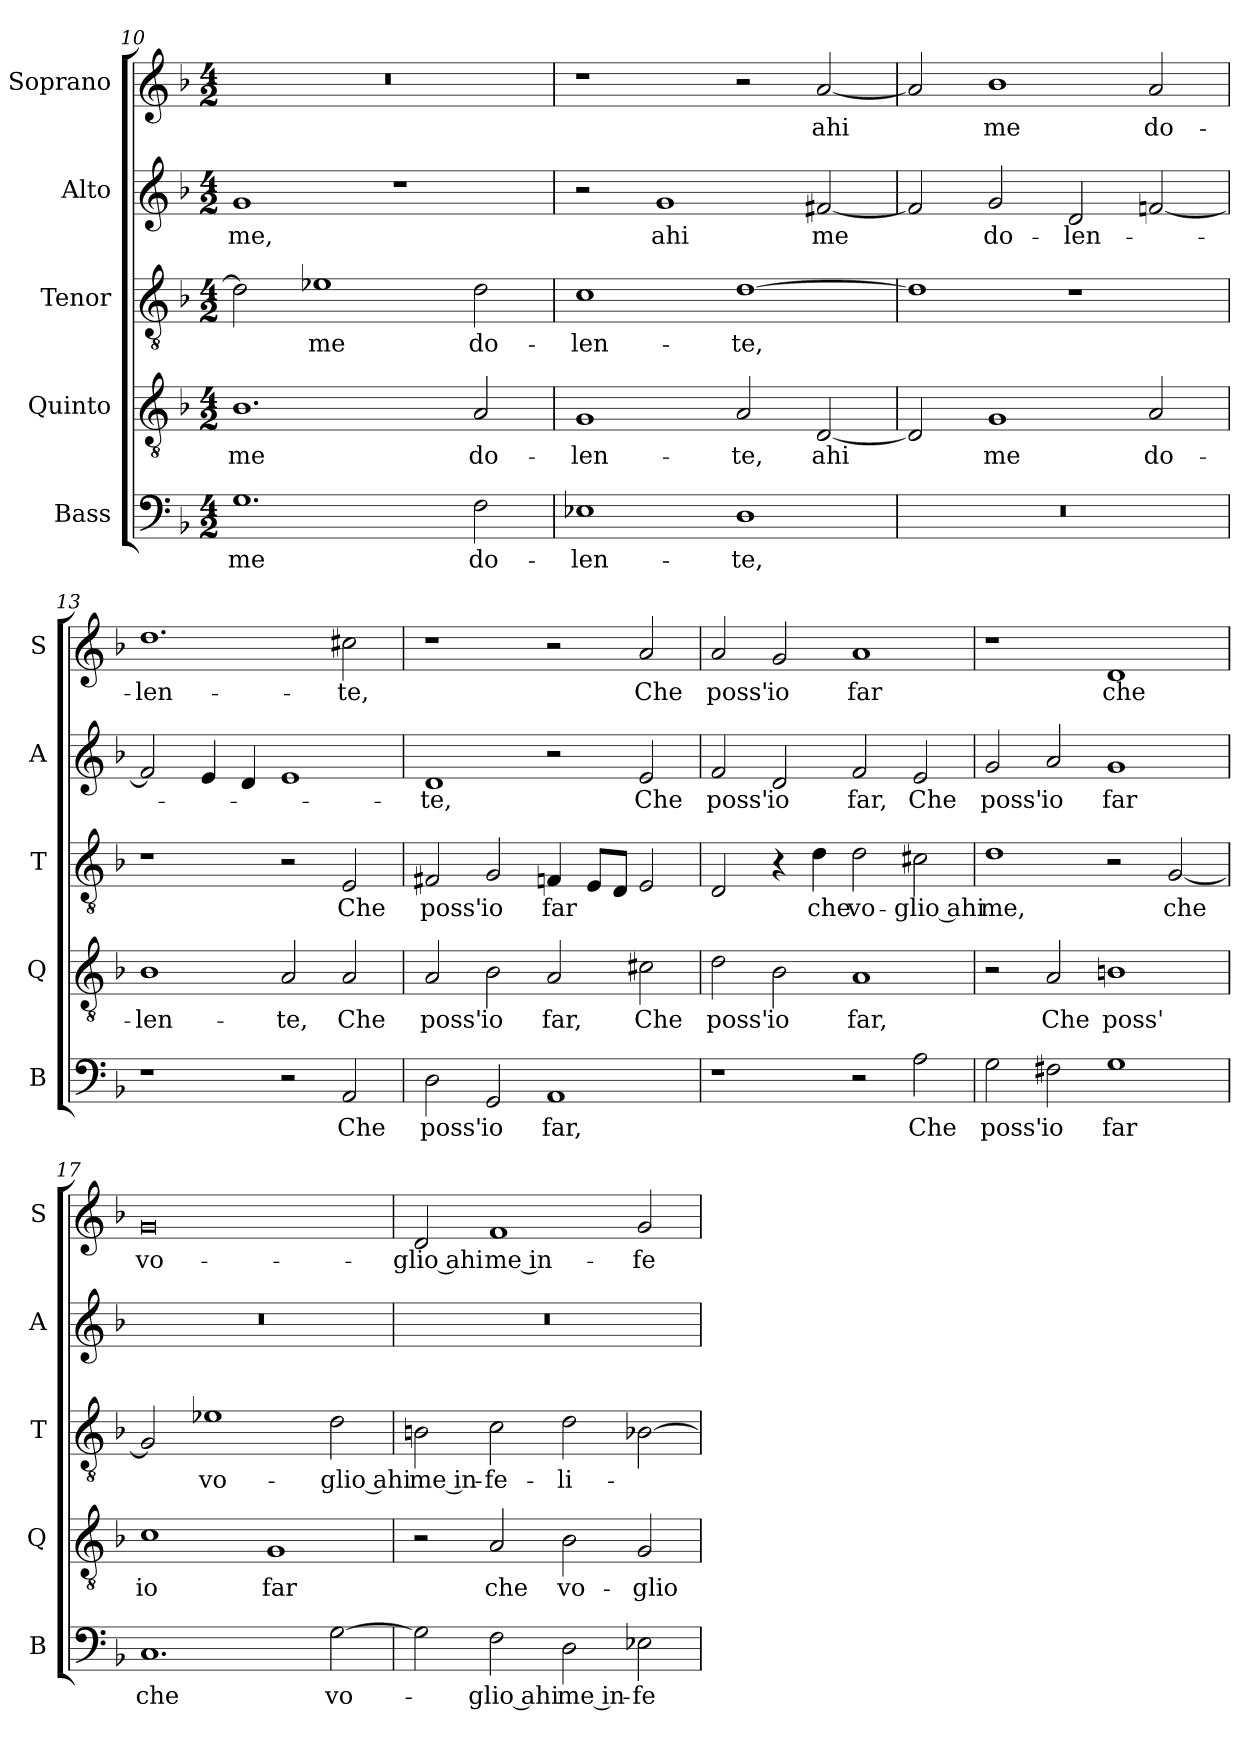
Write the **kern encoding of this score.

**kern	**text	**kern	**text	**kern	**text	**kern	**text	**kern	**text
*part5	*part5	*part4	*part4	*part3	*part3	*part2	*part2	*part1	*part1
*staff5	*staff5	*staff4	*staff4	*staff3	*staff3	*staff2	*staff2	*staff1	*staff1
*I"Bass	*	*I"Quinto	*	*I"Tenor	*	*I"Alto	*	*I"Soprano	*
*I'B	*	*I'Q	*	*I'T	*	*I'A	*	*I'S	*
*clefF4	*	*clefGv2	*	*clefGv2	*	*clefG2	*	*clefG2	*
*k[b-]	*	*k[b-]	*	*k[b-]	*	*k[b-]	*	*k[b-]	*
*F:	*	*F:	*	*F:	*	*F:	*	*F:	*
*M4/2	*	*M4/2	*	*M4/2	*	*M4/2	*	*M4/2	*
=10	=10	=10	=10	=10	=10	=10	=10	=10	=10
!	!LO:LY:b	!	!LO:LY:b	!	!	!	!LO:LY:b	!	!
1.G	me	1.B-	me	2d\]	.	1g	me,	0r	.
!	!	!	!	!	!LO:LY:b	!	!	!	!
.	.	.	.	1e-X	me	.	.	.	.
.	.	.	.	.	.	1r	.	.	.
!	!LO:LY:b	!	!LO:LY:b	!	!LO:LY:b	!	!	!	!
2F\	do-	2A/	do-	2d\	do-	.	.	.	.
=11	=11	=11	=11	=11	=11	=11	=11	=11	=11
!	!LO:LY:b	!	!LO:LY:b	!	!LO:LY:b	!	!	!	!
1E-X	-len-	1G	-len-	1c	-len-	2r	.	1r	.
!	!	!	!	!	!	!	!LO:LY:b	!	!
.	.	.	.	.	.	1g	ahi	.	.
!	!LO:LY:b	!	!LO:LY:b	!	!LO:LY:b	!	!	!	!
1D	-te,	2A/	-te,	[1d	-te,	.	.	2r	.
!	!	!	!LO:LY:b	!	!	!	!LO:LY:b	!	!LO:LY:b
.	.	[2D/	ahi	.	.	[2f#X/	me	[2a/	ahi
=12	=12	=12	=12	=12	=12	=12	=12	=12	=12
0r	.	2D/]	.	1d]	.	2f#/]	.	2a/]	.
!	!	!	!LO:LY:b	!	!	!	!LO:LY:b	!	!LO:LY:b
.	.	1G	me	.	.	2g/	do-	1b-	me
!	!	!	!	!	!	!	!LO:LY:b	!	!
.	.	.	.	1r	.	2d/	-len-	.	.
!	!	!	!LO:LY:b	!	!	!	!	!	!LO:LY:b
.	.	2A/	do-	.	.	[2fn/	.	2a/	do-
!!LO:LB:g=z
=13	=13	=13	=13	=13	=13	=13	=13	=13	=13
!	!	!	!LO:LY:b	!	!	!	!	!	!LO:LY:b
1r	.	1B-	-len-	1r	.	2f/]	.	1.dd	-len-
.	.	.	.	.	.	4e/	.	.	.
.	.	.	.	.	.	4d/	.	.	.
!	!	!	!LO:LY:b	!	!	!	!	!	!
2r	.	2A/	-te,	2r	.	1e	.	.	.
!	!LO:LY:b	!	!LO:LY:b	!	!LO:LY:b	!	!	!	!LO:LY:b
2AA/	Che	2A/	Che	2E/	Che	.	.	2cc#X\	-te,
=14	=14	=14	=14	=14	=14	=14	=14	=14	=14
!	!LO:LY:b	!	!LO:LY:b	!	!LO:LY:b	!	!LO:LY:b	!	!
2D\	poss'	2A/	poss'	2F#X/	poss'	1d	-te,	1r	.
!	!LO:LY:b	!	!LO:LY:b	!	!LO:LY:b	!	!	!	!
2GG/	io	2B-\	io	2G/	io	.	.	.	.
!	!LO:LY:b	!	!LO:LY:b	!	!LO:LY:b	!	!	!	!
1AA	far,	2A/	far,	4Fn/	far	2r	.	2r	.
.	.	.	.	8E/L	.	.	.	.	.
.	.	.	.	8D/J	.	.	.	.	.
!	!	!	!LO:LY:b	!	!	!	!LO:LY:b	!	!LO:LY:b
.	.	2c#X\	Che	2E/	.	2e/	Che	2a/	Che
=15	=15	=15	=15	=15	=15	=15	=15	=15	=15
!	!	!	!LO:LY:b	!	!	!	!LO:LY:b	!	!LO:LY:b
1r	.	2d\	poss'	2D/	.	2f/	poss'	2a/	poss'
!	!	!	!LO:LY:b	!	!	!	!LO:LY:b	!	!LO:LY:b
.	.	2B-\	io	4r	.	2d/	io	2g/	io
!	!	!	!	!	!LO:LY:b	!	!	!	!
.	.	.	.	4d\	che	.	.	.	.
!	!	!	!LO:LY:b	!	!LO:LY:b	!	!LO:LY:b	!	!LO:LY:b
2r	.	1A	far,	2d\	vo-	2f/	far,	1a	far
!	!LO:LY:b	!	!	!	!LO:LY:b	!	!LO:LY:b	!	!
2A\	Che	.	.	2c#X\	-glio ahi	2e/	Che	.	.
=16	=16	=16	=16	=16	=16	=16	=16	=16	=16
!	!LO:LY:b	!	!	!	!LO:LY:b	!	!LO:LY:b	!	!
2G\	poss'	2r	.	1d	me,	2g/	poss'	1r	.
!	!LO:LY:b	!	!LO:LY:b	!	!	!	!LO:LY:b	!	!
2F#X\	io	2A/	Che	.	.	2a/	io	.	.
!	!LO:LY:b	!	!LO:LY:b	!	!	!	!LO:LY:b	!	!LO:LY:b
1G	far	1Bn	poss'	2r	.	1g	far	1d	che
!	!	!	!	!	!LO:LY:b	!	!	!	!
.	.	.	.	[2G/	che	.	.	.	.
!!LO:LB:g=z
=17	=17	=17	=17	=17	=17	=17	=17	=17	=17
!	!LO:LY:b	!	!LO:LY:b	!	!	!	!	!	!LO:LY:b
1.C	che	1c	io	2G/]	.	0r	.	0g	vo-
!	!	!	!	!	!LO:LY:b	!	!	!	!
.	.	.	.	1e-X	vo-	.	.	.	.
!	!	!	!LO:LY:b	!	!	!	!	!	!
.	.	1G	far	.	.	.	.	.	.
!	!LO:LY:b	!	!	!	!LO:LY:b	!	!	!	!
[2G\	vo-	.	.	2d\	-glio ahi	.	.	.	.
=18	=18	=18	=18	=18	=18	=18	=18	=18	=18
!	!	!	!	!	!LO:LY:b	!	!	!	!LO:LY:b
2G\]	.	2r	.	2Bn\	me in-	0r	.	2d/	-glio ahi
!	!LO:LY:b	!	!LO:LY:b	!	!LO:LY:b	!	!	!	!LO:LY:b
2F\	-glio ahi	2A/	che	2c\	-fe-	.	.	1f	me in-
!	!LO:LY:b	!	!LO:LY:b	!	!LO:LY:b	!	!	!	!
2D\	me in-	2B-\	vo-	2d\	-li-	.	.	.	.
!	!LO:LY:b	!	!LO:LY:b	!	!	!	!	!	!LO:LY:b
2E-X\	-fe-	2G/	-glio	[2B-X\	.	.	.	2g/	-fe-
=	=	=	=	=	=	=	=	=	=
*-	*-	*-	*-	*-	*-	*-	*-	*-	*-
